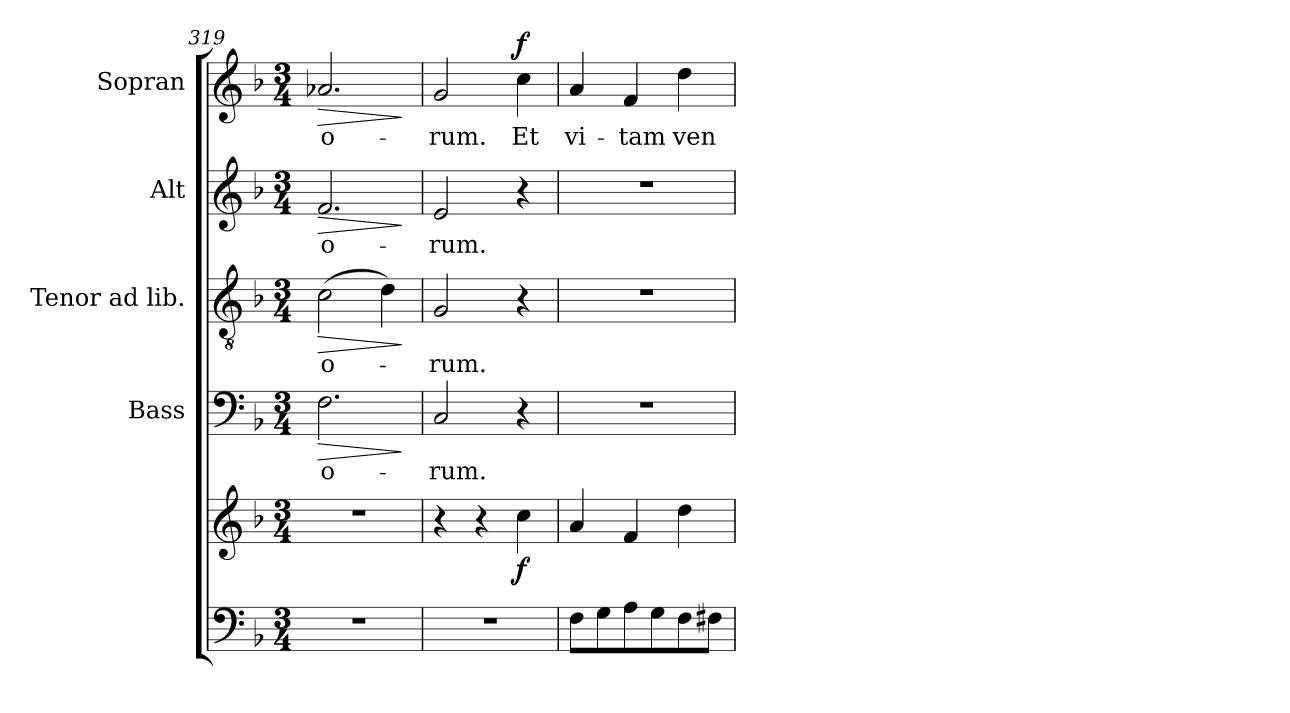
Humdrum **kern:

**kern	**kern	**dynam	**kern	**text	**dynam	**kern	**text	**dynam	**kern	**text	**dynam	**kern	**text	**dynam
*part5	*part5	*part5	*part4	*part4	*part4	*part3	*part3	*part3	*part2	*part2	*part2	*part1	*part1	*part1
*staff6	*staff5	*staff5/6	*staff4	*staff4	*staff4	*staff3	*staff3	*staff3	*staff2	*staff2	*staff2	*staff1	*staff1	*staff1
*	*	*	*I"Bass	*	*	*I"Tenor ad lib.	*	*	*I"Alt	*	*	*I"Sopran	*	*
*	*	*	*I'B.	*	*	*I'T.	*	*	*I'A.	*	*	*I'S.	*	*
*clefF4	*clefG2	*	*clefF4	*	*	*clefGv2	*	*	*clefG2	*	*	*clefG2	*	*
*k[b-]	*k[b-]	*	*k[b-]	*	*	*k[b-]	*	*	*k[b-]	*	*	*k[b-]	*	*
*F:	*F:	*	*F:	*	*	*F:	*	*	*F:	*	*	*F:	*	*
*M3/4	*M3/4	*	*M3/4	*	*	*M3/4	*	*	*M3/4	*	*	*M3/4	*	*
=319	=319	=319	=319	=319	=319	=319	=319	=319	=319	=319	=319	=319	=319	=319
!	!	!	!	!LO:LY:b	!LO:HP:b	!	!LO:LY:b	!LO:HP:b	!	!LO:LY:b	!LO:HP:b	!	!LO:LY:b	!LO:HP:b
2.r	2.r	.	2.F\	-o-	>	(>2c\	-o-	>	2.f/	-o-	>	2.a-X/	-o-	>
.	.	.	.	.	.	4d\)	.	.	.	.	.	.	.	.
.	.	.	.	.	]	.	.	]	.	.	]	.	.	]
!!LO:PB:g=z
=320	=320	=320	=320	=320	=320	=320	=320	=320	=320	=320	=320	=320	=320	=320
!	!	!	!	!LO:LY:b	!	!	!LO:LY:b	!	!	!LO:LY:b	!	!	!LO:LY:b	!
2.r	4r	.	2C/	-rum.	.	2G/	-rum.	.	2e/	-rum.	.	2g/	-rum.	.
.	4r	.	.	.	.	.	.	.	.	.	.	.	.	.
!	!	!LO:DY:b	!	!	!	!	!	!	!	!	!	!	!LO:LY:b	!LO:DY:a
.	4cc\	f	4r	.	.	4r	.	.	4r	.	.	4cc\	Et	f
=321	=321	=321	=321	=321	=321	=321	=321	=321	=321	=321	=321	=321	=321	=321
!	!	!	!	!	!	!	!	!	!	!	!	!	!LO:LY:b	!
8F\L	4a/	.	2.r	.	.	2.r	.	.	2.r	.	.	4a/	vi-	.
8G\	.	.	.	.	.	.	.	.	.	.	.	.	.	.
!	!	!	!	!	!	!	!	!	!	!	!	!	!LO:LY:b	!
8A\	4f/	.	.	.	.	.	.	.	.	.	.	4f/	-tam	.
8G\	.	.	.	.	.	.	.	.	.	.	.	.	.	.
!	!	!	!	!	!	!	!	!	!	!	!	!	!LO:LY:b	!
8F\	4dd\	.	.	.	.	.	.	.	.	.	.	4dd\	ven-	.
8F#X\J	.	.	.	.	.	.	.	.	.	.	.	.	.	.
=	=	=	=	=	=	=	=	=	=	=	=	=	=	=
*-	*-	*-	*-	*-	*-	*-	*-	*-	*-	*-	*-	*-	*-	*-
